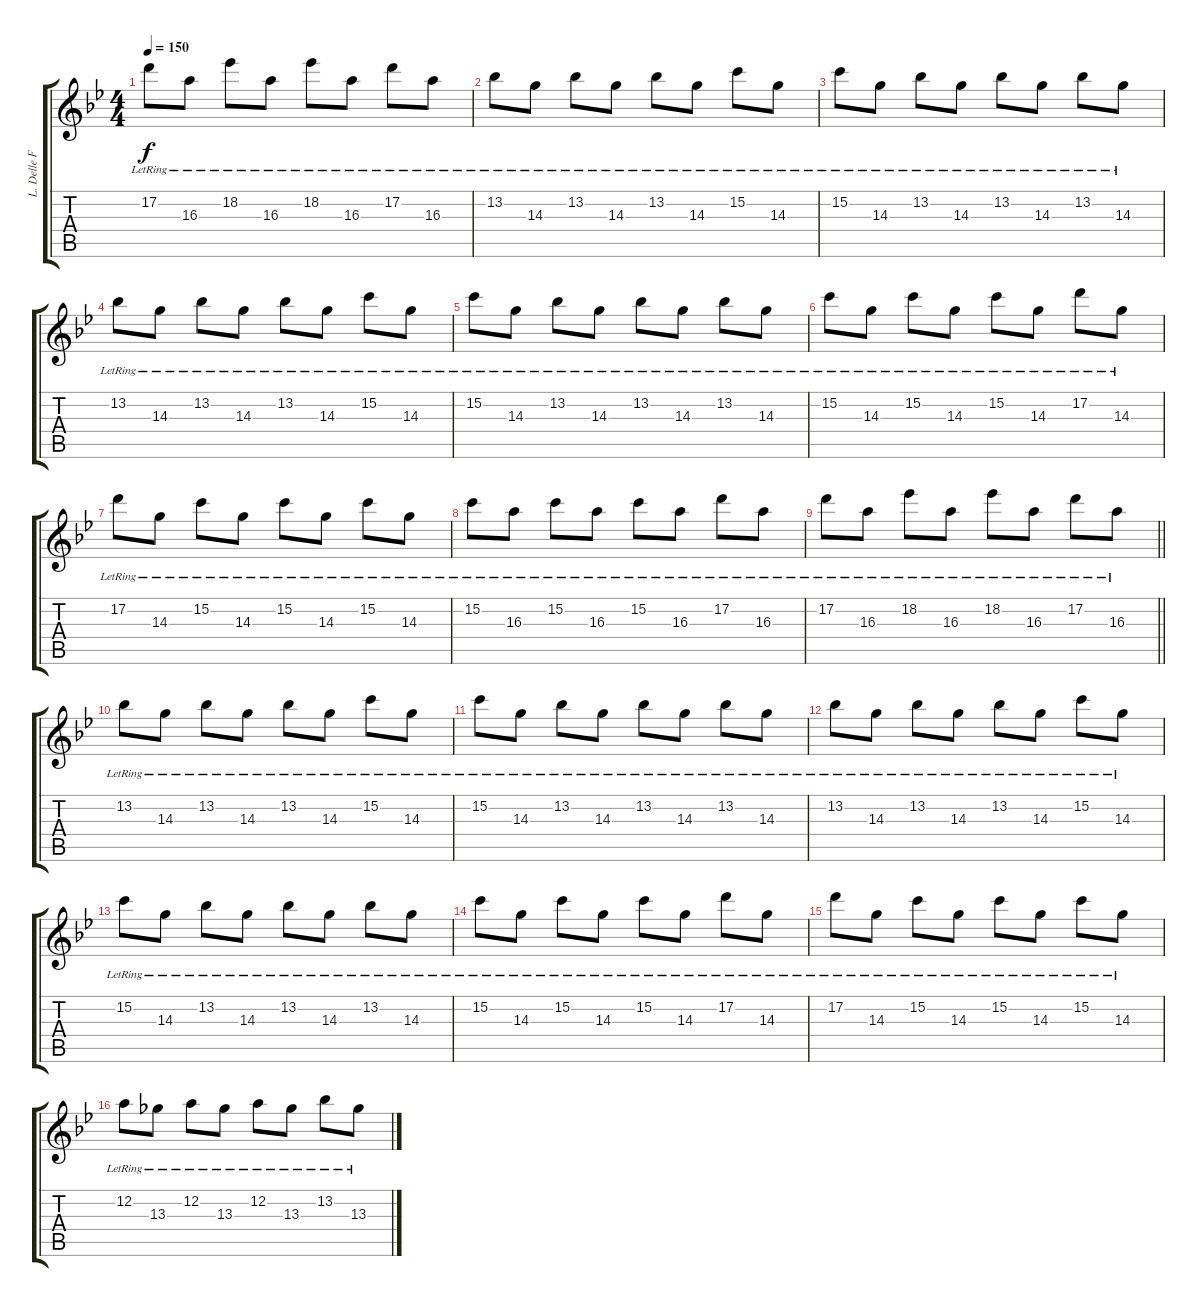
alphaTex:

\track ("L. Delle Fave (Clean Guitar R)" "L. Delle F") {instrument electricguitarclean}
\staff {score tabs}
\tuning (D4 A3 F3 C3 G2 D2) {hide}
\ts (4 4)
\tempo 150
\clef g2
\ks gminor
17.2{lr}.8{dy f} 16.3{lr}.8 18.2{lr}.8 16.3{lr}.8 18.2{lr}.8 16.3{lr}.8 17.2{lr}.8 16.3{lr}.8 |
13.2{lr}.8 14.3{lr}.8 13.2{lr}.8 14.3{lr}.8 13.2{lr}.8 14.3{lr}.8 15.2{lr}.8 14.3{lr}.8 |
15.2{lr}.8 14.3{lr}.8 13.2{lr}.8 14.3{lr}.8 13.2{lr}.8 14.3{lr}.8 13.2{lr}.8 14.3{lr}.8 |
13.2{lr}.8 14.3{lr}.8 13.2{lr}.8 14.3{lr}.8 13.2{lr}.8 14.3{lr}.8 15.2{lr}.8 14.3{lr}.8 |
15.2{lr}.8 14.3{lr}.8 13.2{lr}.8 14.3{lr}.8 13.2{lr}.8 14.3{lr}.8 13.2{lr}.8 14.3{lr}.8 |
15.2{lr}.8 14.3{lr}.8 15.2{lr}.8 14.3{lr}.8 15.2{lr}.8 14.3{lr}.8 17.2{lr}.8 14.3{lr}.8 |
17.2{lr}.8 14.3{lr}.8 15.2{lr}.8 14.3{lr}.8 15.2{lr}.8 14.3{lr}.8 15.2{lr}.8 14.3{lr}.8 |
15.2{lr}.8 16.3{lr}.8 15.2{lr}.8 16.3{lr}.8 15.2{lr}.8 16.3{lr}.8 17.2{lr}.8 16.3{lr}.8 |
\barLineRight lightlight
17.2{lr}.8 16.3{lr}.8 18.2{lr}.8 16.3{lr}.8 18.2{lr}.8 16.3{lr}.8 17.2{lr}.8 16.3{lr}.8 |
13.2{lr}.8 14.3{lr}.8 13.2{lr}.8 14.3{lr}.8 13.2{lr}.8 14.3{lr}.8 15.2{lr}.8 14.3{lr}.8 |
15.2{lr}.8 14.3{lr}.8 13.2{lr}.8 14.3{lr}.8 13.2{lr}.8 14.3{lr}.8 13.2{lr}.8 14.3{lr}.8 |
13.2{lr}.8 14.3{lr}.8 13.2{lr}.8 14.3{lr}.8 13.2{lr}.8 14.3{lr}.8 15.2{lr}.8 14.3{lr}.8 |
15.2{lr}.8 14.3{lr}.8 13.2{lr}.8 14.3{lr}.8 13.2{lr}.8 14.3{lr}.8 13.2{lr}.8 14.3{lr}.8 |
15.2{lr}.8 14.3{lr}.8 15.2{lr}.8 14.3{lr}.8 15.2{lr}.8 14.3{lr}.8 17.2{lr}.8 14.3{lr}.8 |
17.2{lr}.8 14.3{lr}.8 15.2{lr}.8 14.3{lr}.8 15.2{lr}.8 14.3{lr}.8 15.2{lr}.8 14.3{lr}.8 |
12.2{lr}.8 13.3{lr}.8 12.2{lr}.8 13.3{lr}.8 12.2{lr}.8 13.3{lr}.8 13.2{lr}.8 13.3{lr}.8
